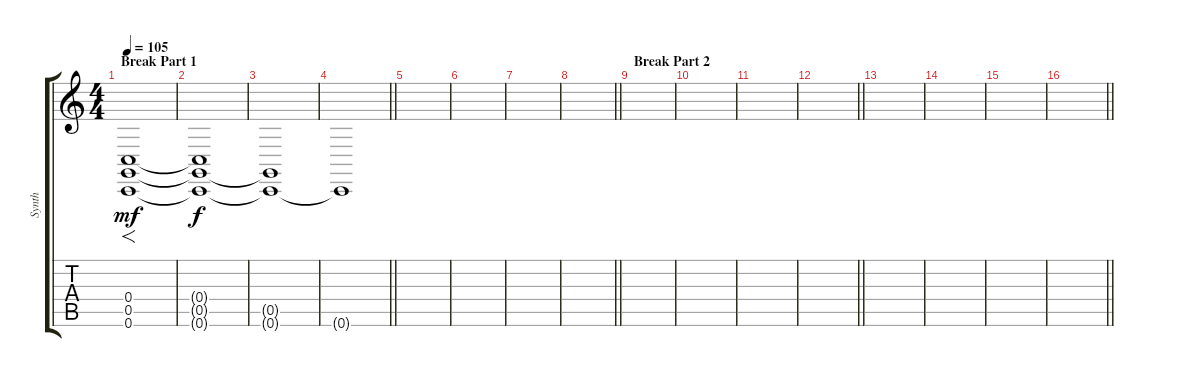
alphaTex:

\track ("Synth" "Synth") {instrument pad8sweep}
\staff {score tabs}
\tuning (D4 A3 F3 C3 G2 C2) {hide}
\ts (4 4)
\section ("" "Break Part 1")
\tempo 105
\clef g2
\ks c
(0.4 0.5 0.6).1{f dy mf} |
(0.4{t} 0.5{t} 0.6{t}).1{dy f} |
(0.5{t} 0.6{t}).1 |
\barLineRight lightlight
0.6{t}.1 |
|
|
|
\barLineRight lightlight
|
\section ("" "Break Part 2")
|
|
|
\barLineRight lightlight
|
|
|
|
\barLineRight lightlight
